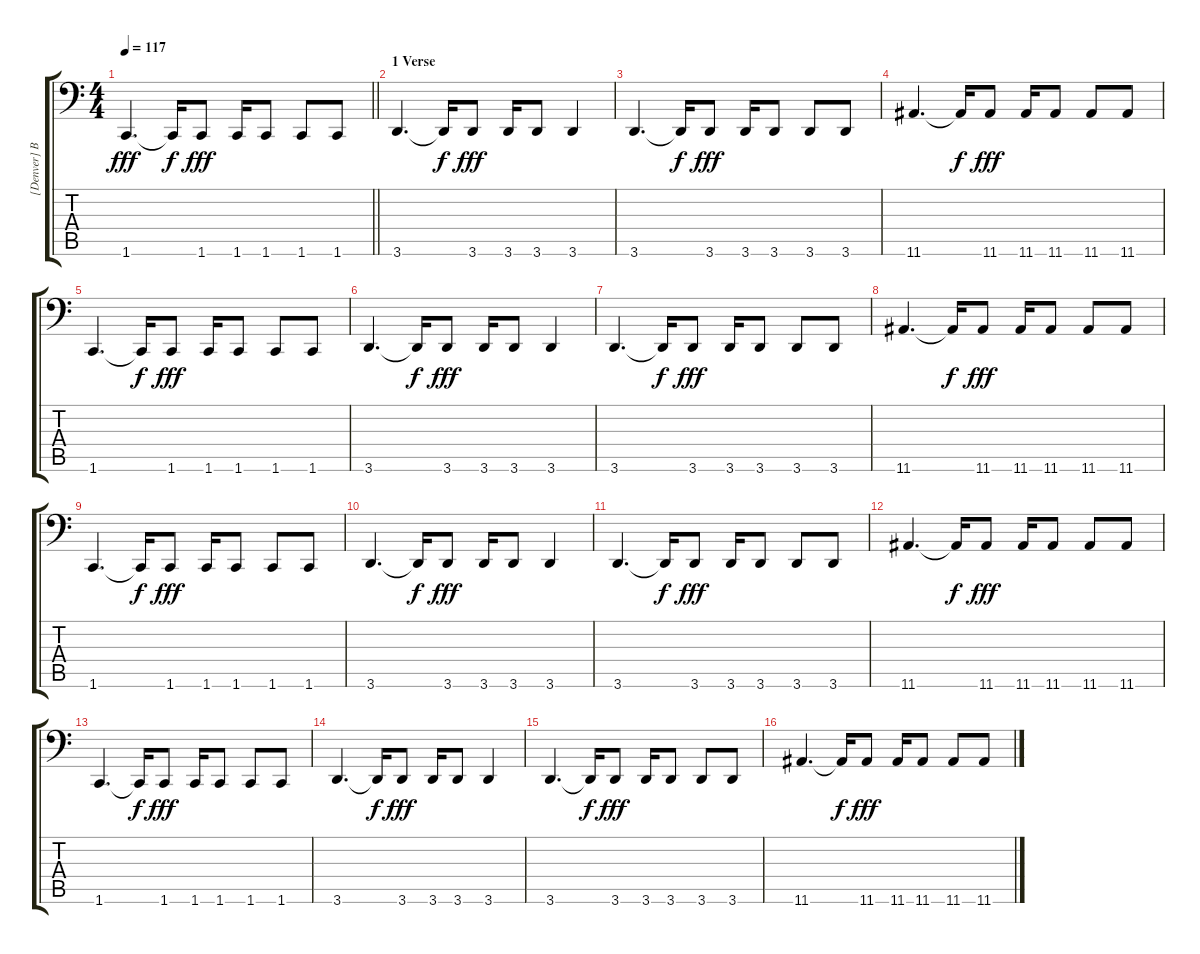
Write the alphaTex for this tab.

\track ("[Denver] Bass Guitar" "[Denver] B") {instrument electricbassfinger}
\staff {score tabs}
\tuning (Db3 Ab2 E2 B1 Gb1 B0) {hide}
\ts (4 4)
\tempo 117
\clef f4
\barLineRight lightlight
\ks c
1.6.4{d dy fff} 1.6{t}.16{dy f} 1.6.8{dy fff} 1.6.16 1.6.8 1.6.8 1.6.8 |
\section ("" "1 Verse ")
3.6.4{d} 3.6{t}.16{dy f} 3.6.8{dy fff} 3.6.16 3.6.8 3.6.4 |
3.6.4{d} 3.6{t}.16{dy f} 3.6.8{dy fff} 3.6.16 3.6.8 3.6.8 3.6.8 |
11.6.4{d} 11.6{t}.16{dy f} 11.6.8{dy fff} 11.6.16 11.6.8 11.6.8 11.6.8 |
1.6.4{d} 1.6{t}.16{dy f} 1.6.8{dy fff} 1.6.16 1.6.8 1.6.8 1.6.8 |
3.6.4{d} 3.6{t}.16{dy f} 3.6.8{dy fff} 3.6.16 3.6.8 3.6.4 |
3.6.4{d} 3.6{t}.16{dy f} 3.6.8{dy fff} 3.6.16 3.6.8 3.6.8 3.6.8 |
11.6.4{d} 11.6{t}.16{dy f} 11.6.8{dy fff} 11.6.16 11.6.8 11.6.8 11.6.8 |
1.6.4{d} 1.6{t}.16{dy f} 1.6.8{dy fff} 1.6.16 1.6.8 1.6.8 1.6.8 |
3.6.4{d} 3.6{t}.16{dy f} 3.6.8{dy fff} 3.6.16 3.6.8 3.6.4 |
3.6.4{d} 3.6{t}.16{dy f} 3.6.8{dy fff} 3.6.16 3.6.8 3.6.8 3.6.8 |
11.6.4{d} 11.6{t}.16{dy f} 11.6.8{dy fff} 11.6.16 11.6.8 11.6.8 11.6.8 |
1.6.4{d} 1.6{t}.16{dy f} 1.6.8{dy fff} 1.6.16 1.6.8 1.6.8 1.6.8 |
3.6.4{d} 3.6{t}.16{dy f} 3.6.8{dy fff} 3.6.16 3.6.8 3.6.4 |
3.6.4{d} 3.6{t}.16{dy f} 3.6.8{dy fff} 3.6.16 3.6.8 3.6.8 3.6.8 |
11.6.4{d} 11.6{t}.16{dy f} 11.6.8{dy fff} 11.6.16 11.6.8 11.6.8 11.6.8
